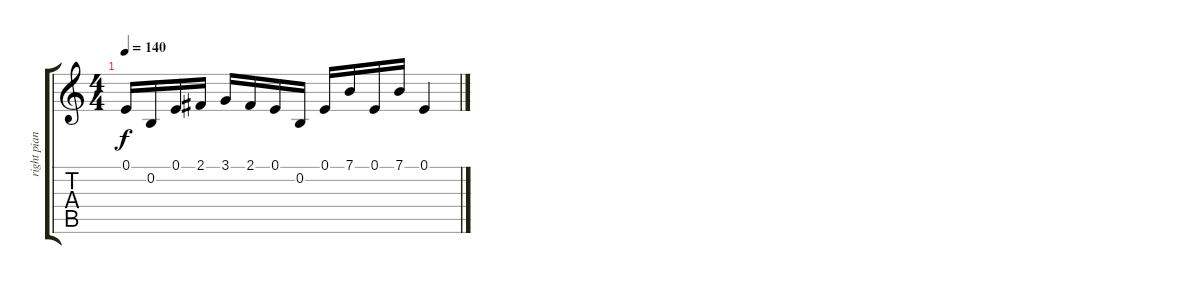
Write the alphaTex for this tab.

\track ("right piano" "right pian") {instrument lead2sawtooth}
\staff {score tabs}
\tuning (E4 B3 G3 D3 A2 E2) {hide}
\ts (4 4)
\tempo 140
\clef g2
\ks c
0.1.16{dy f} 0.2.16 0.1.16 2.1.16 3.1.16 2.1.16 0.1.16 0.2.16 0.1.16 7.1.16 0.1.16 7.1.16 0.1.4
